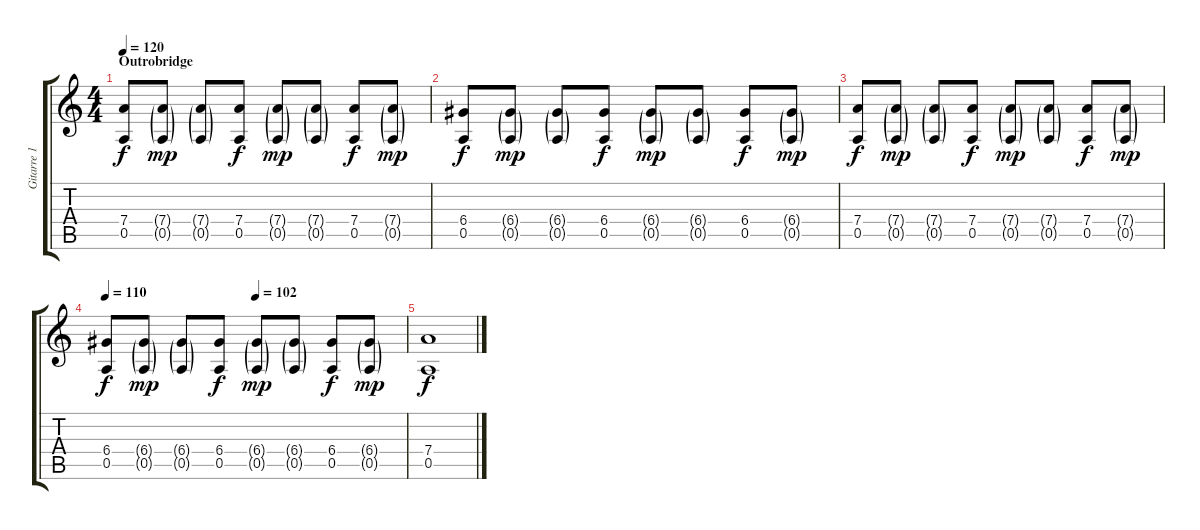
\track ("Gitarre 1" "Gitarre 1") {instrument electricguitarclean}
\staff {score tabs}
\tuning (E4 B3 G3 D3 A2 E2) {hide}
\ts (4 4)
\section ("" "Outrobridge")
\tempo 120
\clef g2
\ks c
(7.4 0.5).8{dy f instrument electricguitarclean} (7.4{g} 0.5{g}).8{dy mp} (7.4{g} 0.5{g}).8 (7.4 0.5).8{dy f} (7.4{g} 0.5{g}).8{dy mp} (7.4{g} 0.5{g}).8 (7.4 0.5).8{dy f} (7.4{g} 0.5{g}).8{dy mp} |
(6.4 0.5).8{dy f} (6.4{g} 0.5{g}).8{dy mp} (6.4{g} 0.5{g}).8 (6.4 0.5).8{dy f} (6.4{g} 0.5{g}).8{dy mp} (6.4{g} 0.5{g}).8 (6.4 0.5).8{dy f} (6.4{g} 0.5{g}).8{dy mp} |
(7.4 0.5).8{dy f} (7.4{g} 0.5{g}).8{dy mp} (7.4{g} 0.5{g}).8 (7.4 0.5).8{dy f} (7.4{g} 0.5{g}).8{dy mp} (7.4{g} 0.5{g}).8 (7.4 0.5).8{dy f} (7.4{g} 0.5{g}).8{dy mp} |
\tempo 110
\tempo (102 0.5)
(6.4 0.5).8{dy f} (6.4{g} 0.5{g}).8{dy mp} (6.4{g} 0.5{g}).8 (6.4 0.5).8{dy f} (6.4{g} 0.5{g}).8{dy mp} (6.4{g} 0.5{g}).8 (6.4 0.5).8{dy f} (6.4{g} 0.5{g}).8{dy mp} |
(7.4 0.5).1{dy f}
